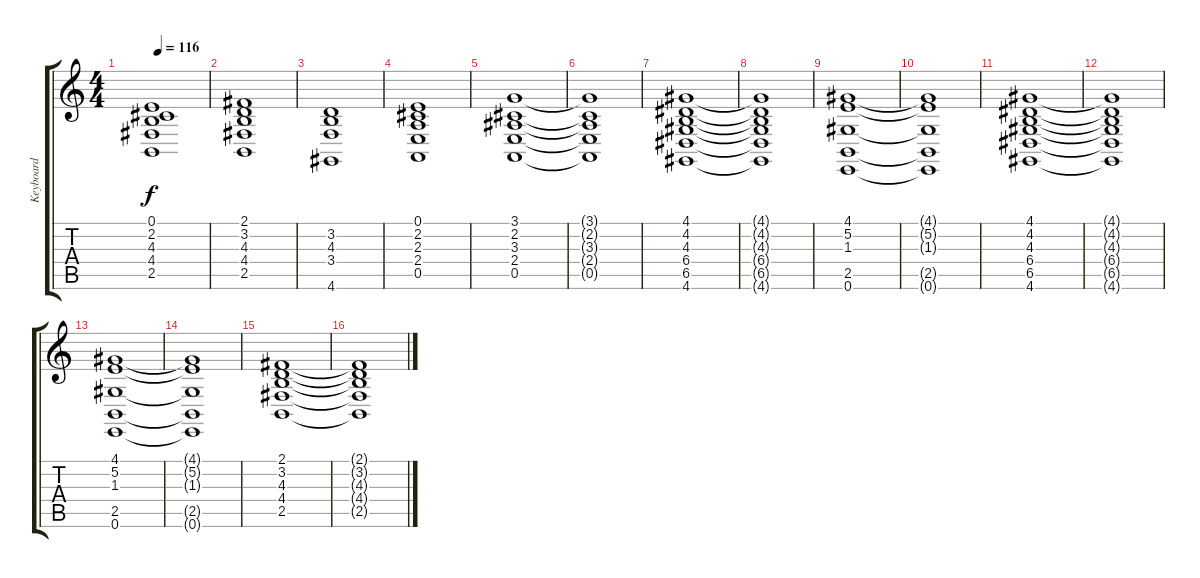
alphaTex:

\track ("Keyboard" "Keyboard") {instrument stringensemble1}
\staff {score tabs}
\tuning (E4 B3 G3 D3 A2 E2) {hide}
\ts (4 4)
\tempo 116
\clef g2
\ks c
(0.1 2.2 4.3 4.4 2.5).1{dy f} |
(2.1 3.2 4.3 4.4 2.5).1 |
(3.2 4.3 3.4 4.6).1 |
(0.1 2.2 2.3 2.4 0.5).1 |
(3.1 2.2 3.3 2.4 0.5).1 |
(3.1{t} 2.2{t} 3.3{t} 2.4{t} 0.5{t}).1 |
(4.1 4.2 4.3 6.4 6.5 4.6).1 |
(4.1{t} 4.2{t} 4.3{t} 6.4{t} 6.5{t} 4.6{t}).1 |
(4.1 5.2 1.3 2.5 0.6).1 |
(4.1{t} 5.2{t} 1.3{t} 2.5{t} 0.6{t}).1 |
(4.1 4.2 4.3 6.4 6.5 4.6).1 |
(4.1{t} 4.2{t} 4.3{t} 6.4{t} 6.5{t} 4.6{t}).1 |
(4.1 5.2 1.3 2.5 0.6).1 |
(4.1{t} 5.2{t} 1.3{t} 2.5{t} 0.6{t}).1 |
(2.1 3.2 4.3 4.4 2.5).1 |
(2.1{t} 3.2{t} 4.3{t} 4.4{t} 2.5{t}).1
